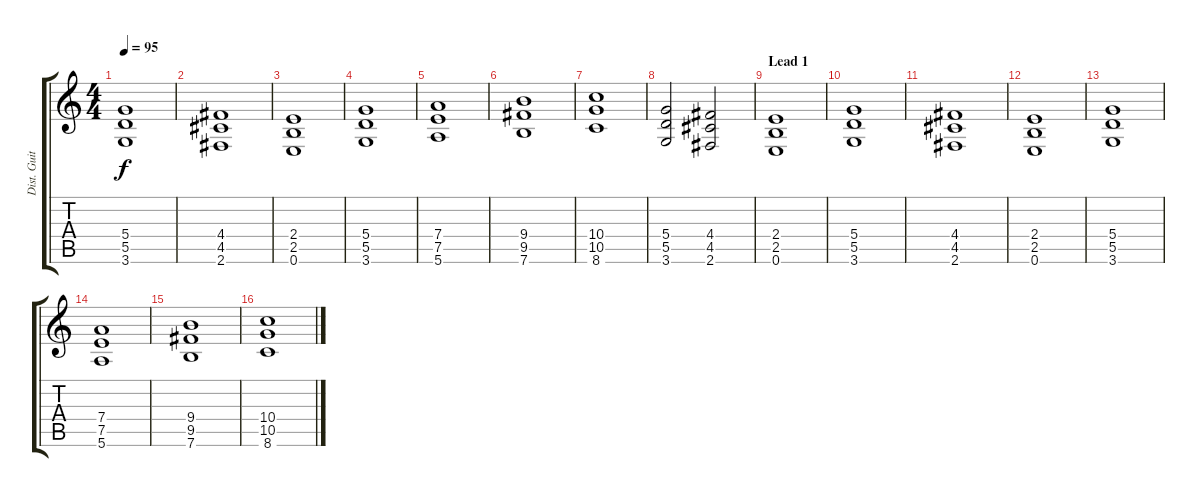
\track ("Dist. Guitar" "Dist. Guit") {instrument distortionguitar}
\staff {score tabs}
\tuning (E4 B3 G3 D3 A2 E2) {hide}
\ts (4 4)
\tempo 95
\clef g2
\ks c
(5.4 5.5 3.6).1{dy f} |
(4.4 4.5 2.6).1 |
(2.4 2.5 0.6).1 |
(5.4 5.5 3.6).1 |
(7.4 7.5 5.6).1 |
(9.4 9.5 7.6).1 |
(10.4 10.5 8.6).1 |
(5.4 5.5 3.6).2 (4.4 4.5 2.6).2 |
\section ("" "Lead 1")
(2.4 2.5 0.6).1 |
(5.4 5.5 3.6).1 |
(4.4 4.5 2.6).1 |
(2.4 2.5 0.6).1 |
(5.4 5.5 3.6).1 |
(7.4 7.5 5.6).1 |
(9.4 9.5 7.6).1 |
(10.4 10.5 8.6).1
